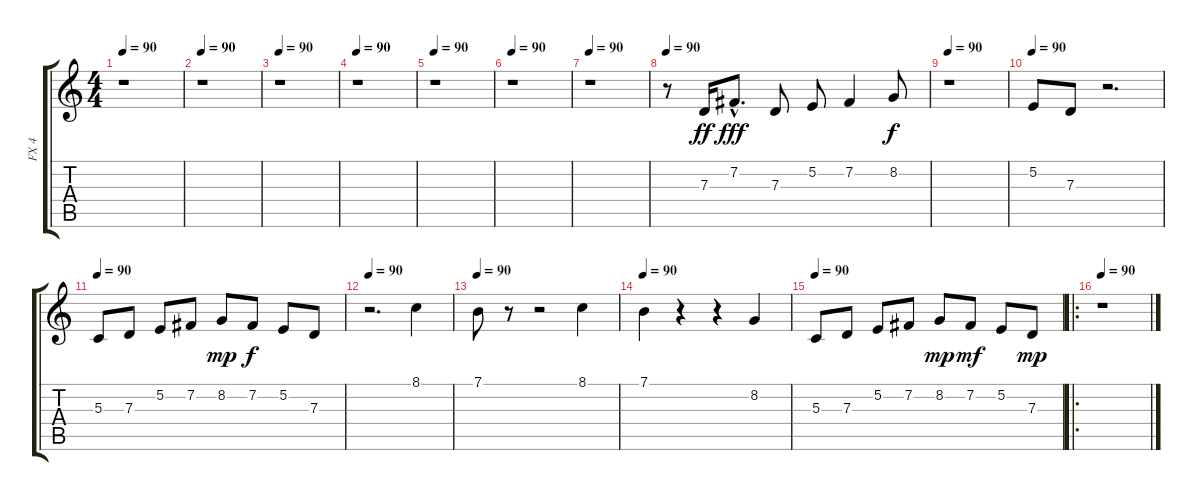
\track ("FX 4" "FX 4") {instrument pad1newage}
\staff {score tabs}
\tuning (E4 B3 G3 D3 A2 E2) {hide}
\ts (4 4)
\tempo 90
\clef g2
\ks c
r.1{dy mf} |
\tempo 90
r.1 |
\tempo 90
r.1 |
\tempo 90
r.1 |
\tempo 90
r.1 |
\tempo 90
r.1 |
\tempo 90
r.1 |
\tempo 90
r.8 7.3.16{dy ff} 7.2{hac}.8{d dy fff} 7.3.8 5.2.8 7.2.4 8.2.8{dy f} |
\tempo 90
r.1 |
\tempo 90
5.2.8 7.3.8 r.2{d} |
\tempo 90
5.3.8 7.3.8 5.2.8 7.2.8 8.2.8{dy mp} 7.2.8{dy f} 5.2.8 7.3.8 |
\tempo 90
r.2{d} 8.1.4 |
\tempo 90
7.1.8 r.8 r.2 8.1.4 |
\tempo 90
7.1.4 r.4 r.4 8.2.4 |
\tempo 90
5.3.8 7.3.8 5.2.8 7.2.8 8.2.8{dy mp} 7.2.8{dy mf} 5.2.8 7.3.8{dy mp} |
\ro
\tempo 90
r.1
